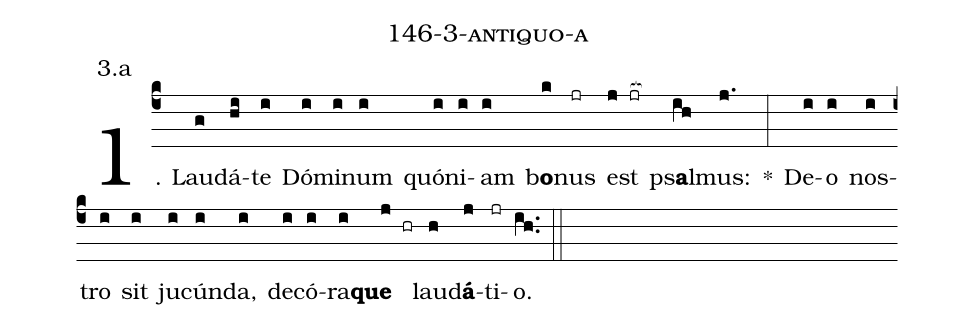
name: 146-3-antiquo-a;
annotation: 3.a;
%%
(c4)1. Lau(g)dá(hi)te(i) Dó(i)mi(i)num(i) quón(i)i(i)am(i) b<b>o</b>(k)nus(jr) est(j jr[ocb:1{]) ps<b>a</b>l(ih[ocb:0}])mus:(j.) *(:) De(i)o(i) nos(i)tro(i) sit(i) ju(i)cún(i)da,(i) de(i)có(i)ra(i)<b>que</b>(j hr) lau(h)d<b>á</b>(j)ti(jr)o.(ih..) (::)
